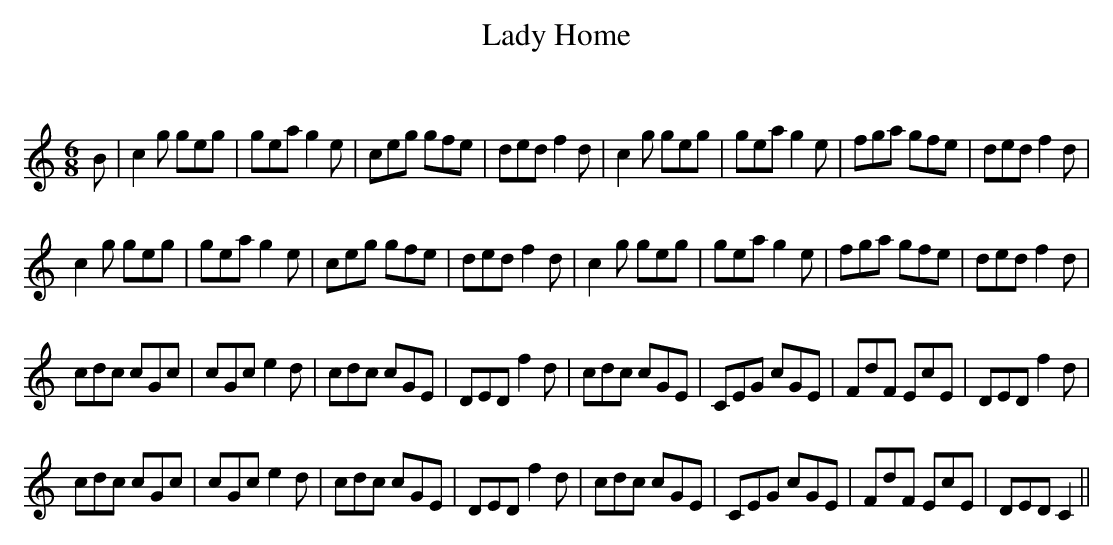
X:1
T: Lady Home
C:
Q:180
K:C
M:6/8
L:1/16
B2|c4g2 g2e2g2|g2e2a2 g4e2|c2e2g2 g2f2e2|d2e2d2 f4d2|c4g2 g2e2g2|g2e2a2 g4e2|f2g2a2 g2f2e2|d2e2d2 f4d2|
c4g2 g2e2g2|g2e2a2 g4e2|c2e2g2 g2f2e2|d2e2d2 f4d2|c4g2 g2e2g2|g2e2a2 g4e2|f2g2a2 g2f2e2|d2e2d2 f4d2|
c2d2c2 c2G2c2|c2G2c2 e4d2|c2d2c2 c2G2E2|D2E2D2 f4d2|c2d2c2 c2G2E2|C2E2G2 c2G2E2|F2d2F2 E2c2E2|D2E2D2 f4d2|
c2d2c2 c2G2c2|c2G2c2 e4d2|c2d2c2 c2G2E2|D2E2D2 f4d2|c2d2c2 c2G2E2|C2E2G2 c2G2E2|F2d2F2 E2c2E2|D2E2D2 C4||
